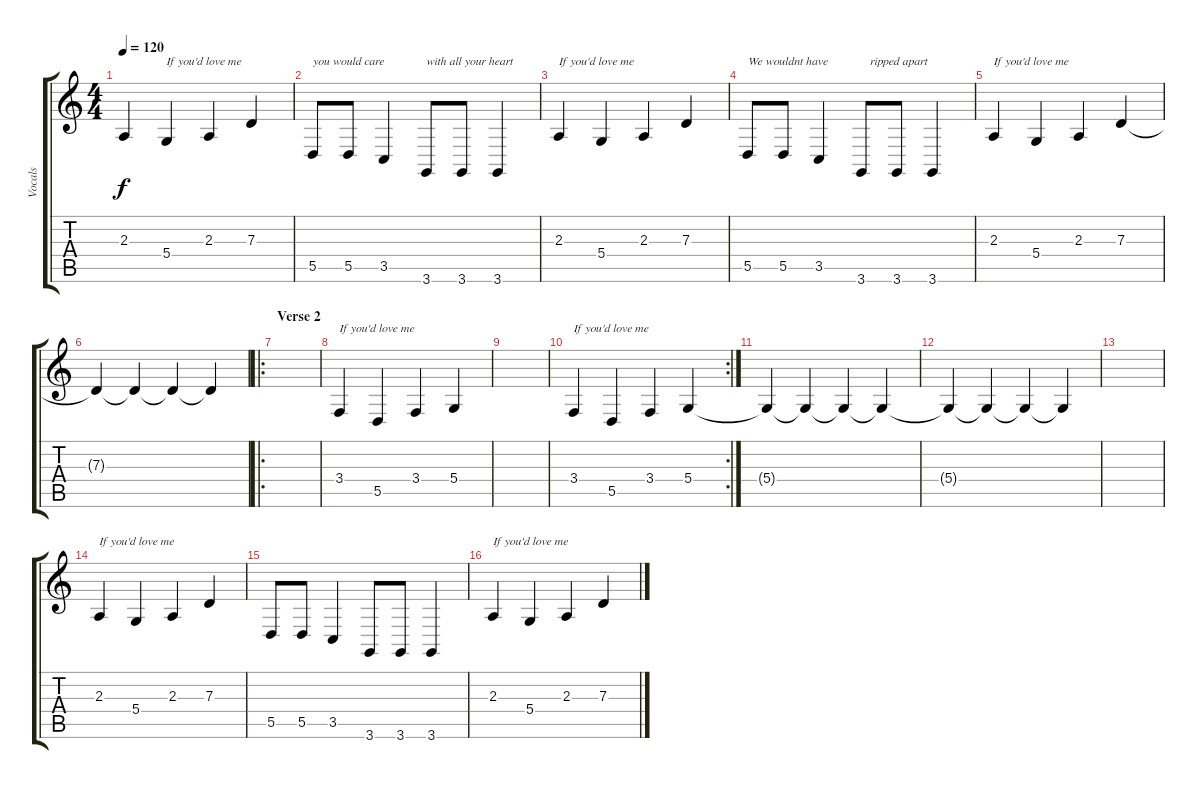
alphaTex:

\track ("Vocals" "Vocals") {instrument tenorsax}
\staff {score tabs}
\tuning (E4 B3 G3 D3 A2 E2) {hide}
\ts (4 4)
\tempo 120
\clef g2
\ks c
2.3.4{dy f} 5.4.4{txt "If you'd love me"} 2.3.4 7.3.4 |
5.5.8{txt "you would care"} 5.5.8 3.5.4 3.6.8{txt "with all your heart"} 3.6.8 3.6.4 |
2.3.4{txt "If you'd love me"} 5.4.4 2.3.4 7.3.4 |
5.5.8{txt "We wouldnt have"} 5.5.8 3.5.4 3.6.8{txt "   ripped apart"} 3.6.8 3.6.4 |
2.3.4{txt "If you'd love me"} 5.4.4 2.3.4 7.3.4 |
7.3{t}.4 7.3{t}.4 7.3{t}.4 7.3{t}.4 |
\ro
\section ("" "Verse 2")
|
3.4.4{txt "If you'd love me"} 5.5.4 3.4.4 5.4.4 |
|
\rc 2
3.4.4{txt "If you'd love me"} 5.5.4 3.4.4 5.4.4 |
5.4{t}.4 5.4{t}.4 5.4{t}.4 5.4{t}.4 |
5.4{t}.4 5.4{t}.4 5.4{t}.4 5.4{t}.4 |
|
2.3.4{txt "If you'd love me"} 5.4.4 2.3.4 7.3.4 |
5.5.8 5.5.8 3.5.4 3.6.8 3.6.8 3.6.4 |
2.3.4{txt "If you'd love me"} 5.4.4 2.3.4 7.3.4
